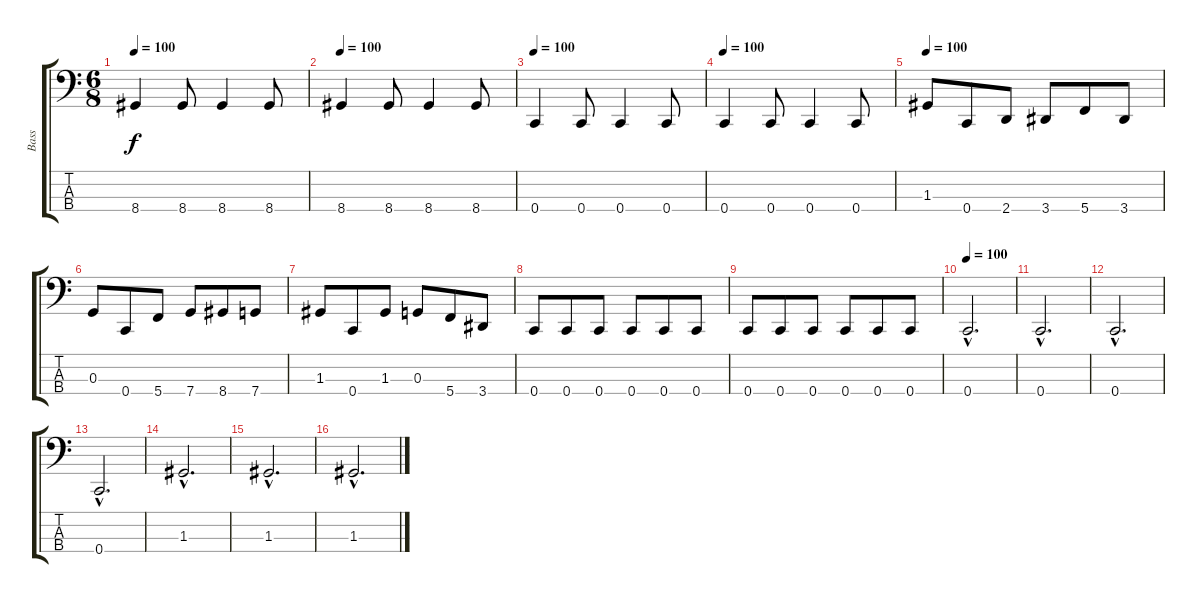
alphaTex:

\track ("Bass" "Bass") {instrument electricbasspick}
\staff {score tabs}
\tuning (F2 C2 G1 C1) {hide}
\ts (6 8)
\tempo 100
\clef f4
\ks c
8.4.4{dy f} 8.4.8 8.4.4 8.4.8 |
\tempo 100
8.4.4 8.4.8 8.4.4 8.4.8 |
\tempo 100
0.4.4 0.4.8 0.4.4 0.4.8 |
\tempo 100
0.4.4 0.4.8 0.4.4 0.4.8 |
\tempo 100
1.3.8 0.4.8 2.4.8 3.4.8 5.4.8 3.4.8 |
0.3.8 0.4.8 5.4.8 7.4.8 8.4.8 7.4.8 |
1.3.8 0.4.8 1.3.8 0.3.8 5.4.8 3.4.8 |
0.4.8 0.4.8 0.4.8 0.4.8 0.4.8 0.4.8 |
0.4.8 0.4.8 0.4.8 0.4.8 0.4.8 0.4.8 |
\tempo 100
0.4{hac}.2{d} |
0.4{hac}.2{d} |
0.4{hac}.2{d} |
0.4{hac}.2{d} |
1.3{hac}.2{d} |
1.3{hac}.2{d} |
1.3{hac}.2{d}
